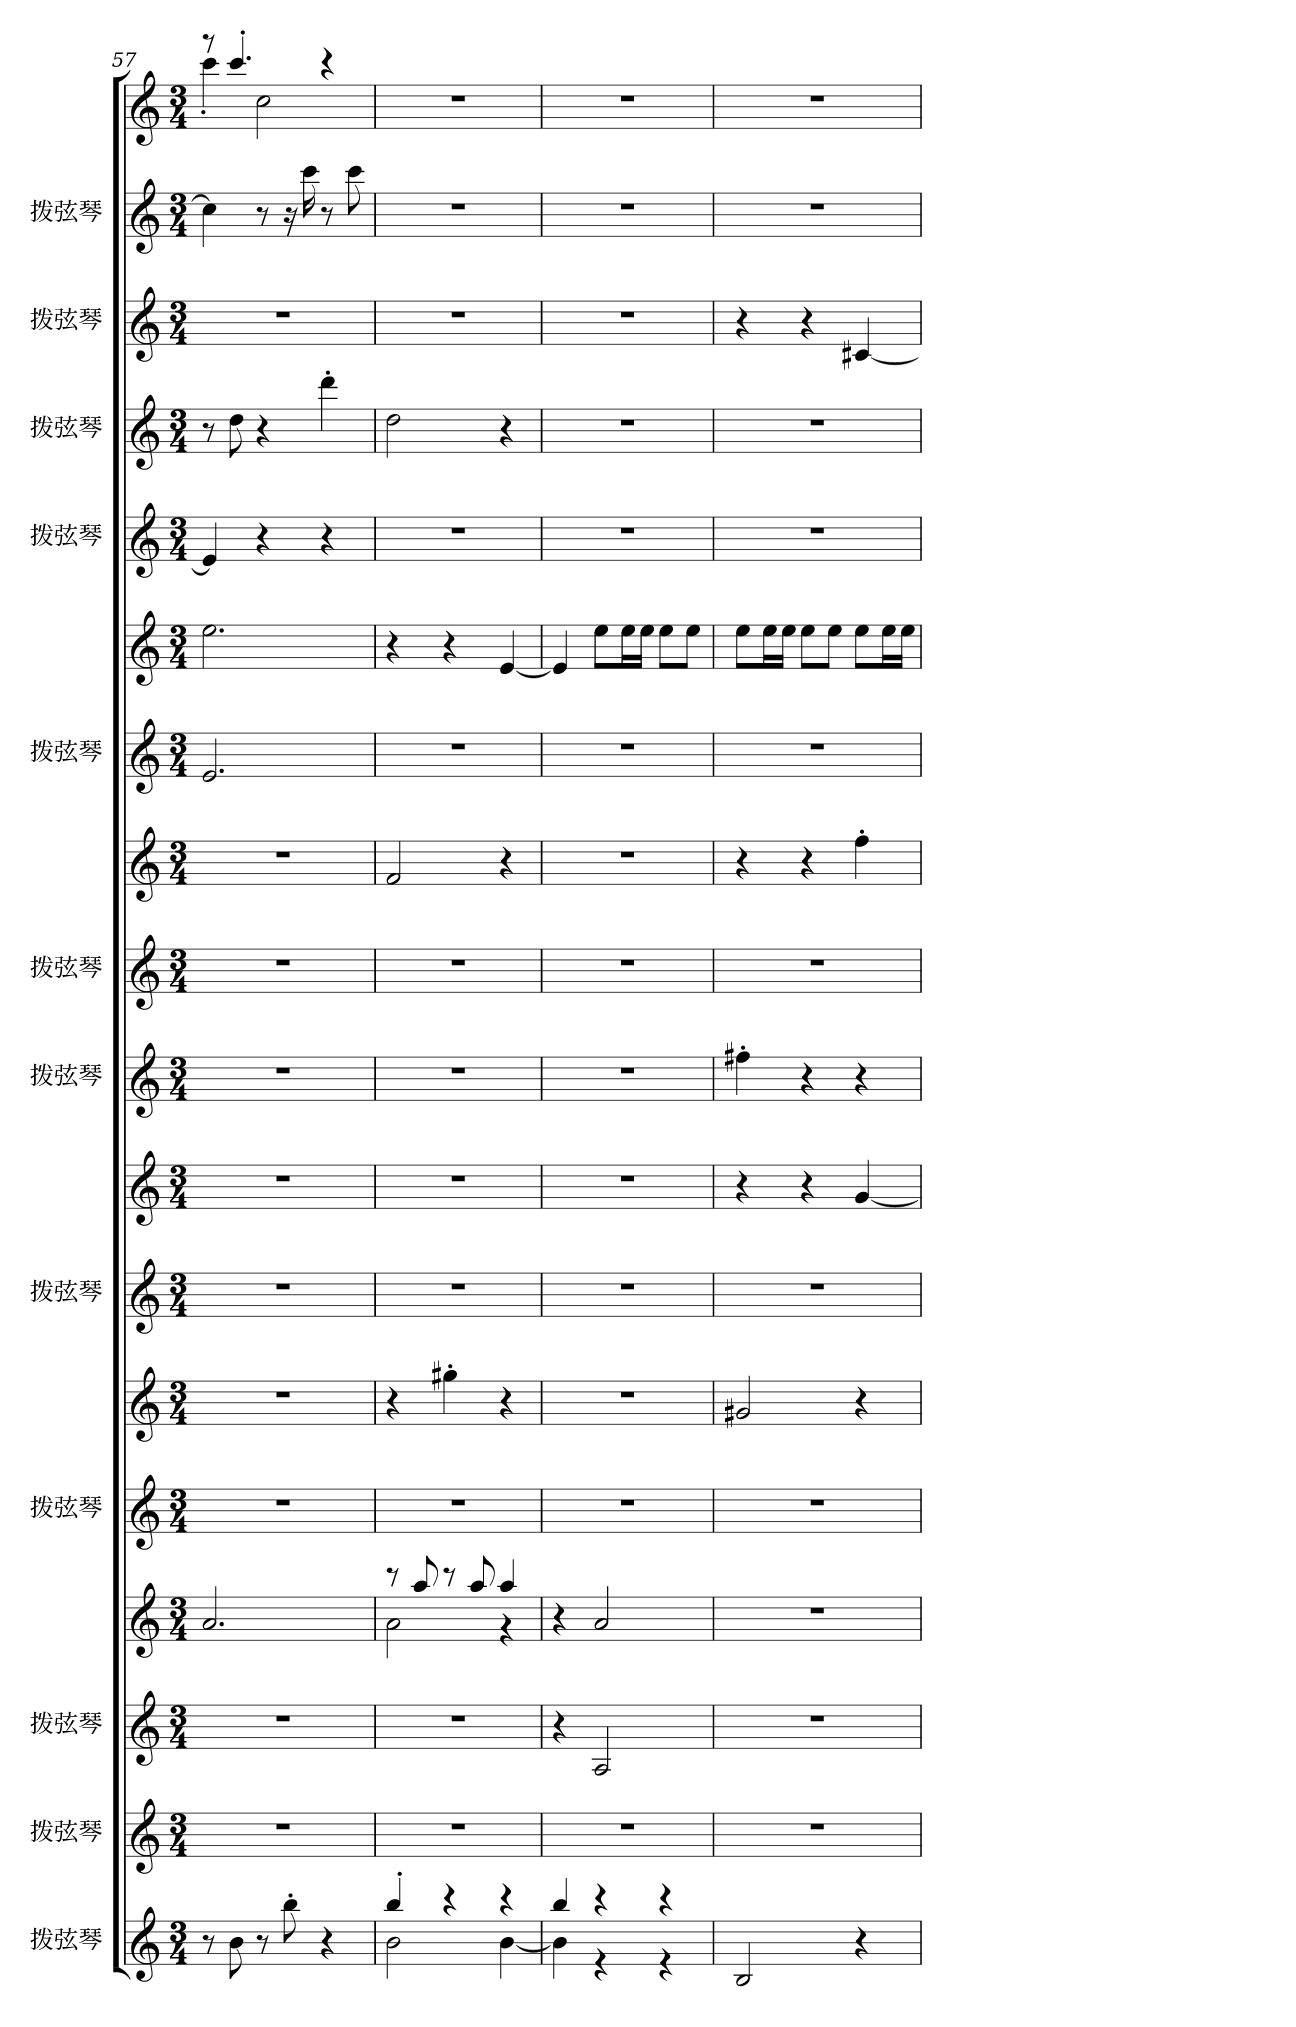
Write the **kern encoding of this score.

**kern	**kern	**kern	**kern	**kern	**kern	**kern	**kern	**kern	**kern	**kern	**kern	**kern	**kern	**kern	**kern	**kern	**kern
*part12	*part11	*part10	*part10	*part9	*part9	*part8	*part8	*part7	*part6	*part6	*part5	*part5	*part4	*part3	*part2	*part1	*part1
*staff18	*staff17	*staff16	*staff15	*staff14	*staff13	*staff12	*staff11	*staff10	*staff9	*staff8	*staff7	*staff6	*staff5	*staff4	*staff3	*staff2	*staff1
*I"拨弦琴	*I"拨弦琴	*I"拨弦琴	*	*I"拨弦琴	*	*I"拨弦琴	*	*I"拨弦琴	*I"拨弦琴	*	*I"拨弦琴	*	*I"拨弦琴	*I"拨弦琴	*I"拨弦琴	*I"拨弦琴	*
*clefG2	*clefG2	*clefG2	*clefG2	*clefG2	*clefG2	*clefG2	*clefG2	*clefG2	*clefG2	*clefG2	*clefG2	*clefG2	*clefG2	*clefG2	*clefG2	*clefG2	*clefG2
*k[]	*k[]	*k[]	*k[]	*k[]	*k[]	*k[]	*k[]	*k[]	*k[]	*k[]	*k[]	*k[]	*k[]	*k[]	*k[]	*k[]	*k[]
*M3/4	*M3/4	*M3/4	*M3/4	*M3/4	*M3/4	*M3/4	*M3/4	*M3/4	*M3/4	*M3/4	*M3/4	*M3/4	*M3/4	*M3/4	*M3/4	*M3/4	*M3/4
=57	=57	=57	=57	=57	=57	=57	=57	=57	=57	=57	=57	=57	=57	=57	=57	=57	=57
*	*	*	*	*	*	*	*	*	*	*	*	*	*	*	*	*	*^
8r	2.r	2.r	2.a/	2.r	2.r	2.r	2.r	2.r	2.r	2.r	2.e/	2.ee\	4e-/]	8r	2.r	4cc\]	8r	4ccc'\
8b\	.	.	.	.	.	.	.	.	.	.	.	.	.	8dd\	.	.	4.ccc'/	.
8r	.	.	.	.	.	.	.	.	.	.	.	.	4r	4r	.	8r	.	2cc\
8bb'\	.	.	.	.	.	.	.	.	.	.	.	.	.	.	.	16r	.	.
.	.	.	.	.	.	.	.	.	.	.	.	.	.	.	.	16ccc\	.	.
4r	.	.	.	.	.	.	.	.	.	.	.	.	4r	4ddd'\	.	8r	4r	.
.	.	.	.	.	.	.	.	.	.	.	.	.	.	.	.	8ccc\	.	.
*	*	*	*	*	*	*	*	*	*	*	*	*	*	*	*	*	*v	*v
=58	=58	=58	=58	=58	=58	=58	=58	=58	=58	=58	=58	=58	=58	=58	=58	=58	=58
*^	*	*	*^	*	*	*	*	*	*	*	*	*	*	*	*	*	*
4bb'/	2b\	2.r	2.r	8r	2a\	2.r	4r	2.r	2.r	2.r	2.r	2f/	2.r	4r	2.r	2dd\	2.r	2.r	2.r
.	.	.	.	8aa/	.	.	.	.	.	.	.	.	.	.	.	.	.	.	.
4r	.	.	.	8r	.	.	4gg#X'\	.	.	.	.	.	.	4r	.	.	.	.	.
.	.	.	.	8aa/	.	.	.	.	.	.	.	.	.	.	.	.	.	.	.
4r	[4b\	.	.	4aa/	4r	.	4r	.	.	.	.	4r	.	[4e/	.	4r	.	.	.
*	*	*	*	*v	*v	*	*	*	*	*	*	*	*	*	*	*	*	*	*
=59	=59	=59	=59	=59	=59	=59	=59	=59	=59	=59	=59	=59	=59	=59	=59	=59	=59	=59
4bb/	4b\]	2.r	4r	4r	2.r	2.r	2.r	2.r	2.r	2.r	2.r	2.r	4e/]	2.r	2.r	2.r	2.r	2.r
4r	4r	.	2A/	2a/	.	.	.	.	.	.	.	.	8ee\L	.	.	.	.	.
.	.	.	.	.	.	.	.	.	.	.	.	.	16ee\L	.	.	.	.	.
.	.	.	.	.	.	.	.	.	.	.	.	.	16ee\JJ	.	.	.	.	.
4r	4r	.	.	.	.	.	.	.	.	.	.	.	8ee\L	.	.	.	.	.
.	.	.	.	.	.	.	.	.	.	.	.	.	8ee\J	.	.	.	.	.
*v	*v	*	*	*	*	*	*	*	*	*	*	*	*	*	*	*	*	*
=60	=60	=60	=60	=60	=60	=60	=60	=60	=60	=60	=60	=60	=60	=60	=60	=60	=60
2B/	2.r	2.r	2.r	2.r	2g#X/	2.r	4r	4ff#X'\	2.r	4r	2.r	8ee\L	2.r	2.r	4r	2.r	2.r
.	.	.	.	.	.	.	.	.	.	.	.	16ee\L	.	.	.	.	.
.	.	.	.	.	.	.	.	.	.	.	.	16ee\JJ	.	.	.	.	.
.	.	.	.	.	.	.	4r	4r	.	4r	.	8ee\L	.	.	4r	.	.
.	.	.	.	.	.	.	.	.	.	.	.	8ee\J	.	.	.	.	.
4r	.	.	.	.	4r	.	[4g/	4r	.	4ff'\	.	8ee\L	.	.	[4c#X/	.	.
.	.	.	.	.	.	.	.	.	.	.	.	16ee\L	.	.	.	.	.
.	.	.	.	.	.	.	.	.	.	.	.	16ee\JJ	.	.	.	.	.
=	=	=	=	=	=	=	=	=	=	=	=	=	=	=	=	=	=
*-	*-	*-	*-	*-	*-	*-	*-	*-	*-	*-	*-	*-	*-	*-	*-	*-	*-
